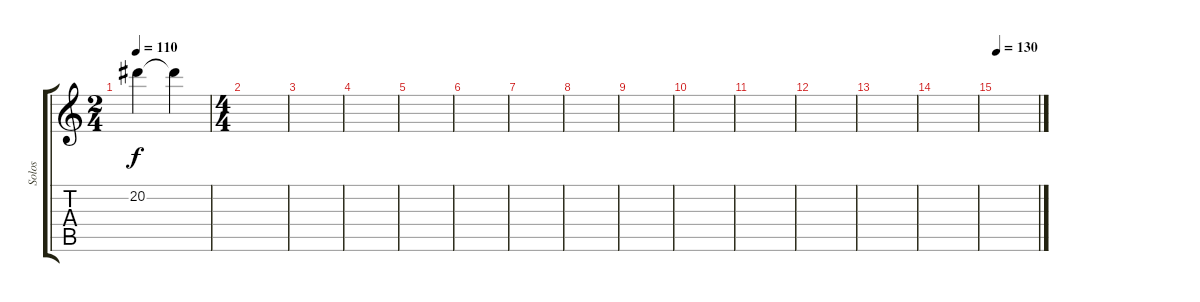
\track ("Solos" "Solos") {instrument distortionguitar}
\staff {score tabs}
\tuning (C4 G3 Eb3 Bb2 F2 C2) {hide}
\ts (2 4)
\tempo 110
\clef g2
\ks c
20.2{t}.4{dy f} 20.2{t}.4 |
\ts (4 4)
|
|
|
|
|
|
|
|
|
|
|
|
|
\tempo 130
